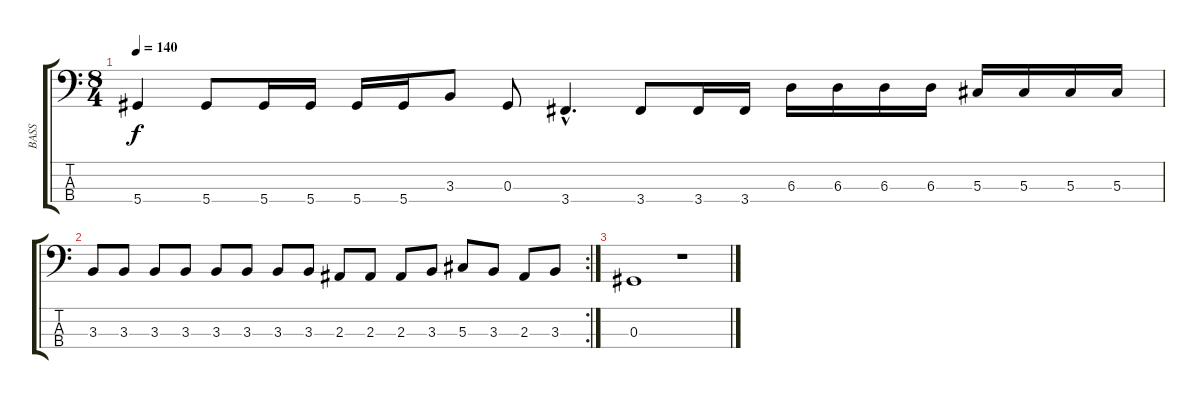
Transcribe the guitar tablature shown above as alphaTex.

\track ("BASS" "BASS") {instrument acousticguitarnylon}
\staff {score tabs}
\tuning (Gb2 Db2 Ab1 Eb1) {hide}
\ts (8 4)
\tempo 140
\clef f4
\ks c
5.4.4{dy f} 5.4.8 5.4.16 5.4.16 5.4.16 5.4.16 3.3.8 0.3.8 3.4{hac}.4{d} 3.4.8 3.4.16 3.4.16 6.3.16 6.3.16 6.3.16 6.3.16 5.3.16 5.3.16 5.3.16 5.3.16 |
\rc 2
3.3.8 3.3.8 3.3.8 3.3.8 3.3.8 3.3.8 3.3.8 3.3.8 2.3.8 2.3.8 2.3.8 3.3.8 5.3.8 3.3.8 2.3.8 3.3.8 |
0.3.1 r.1
